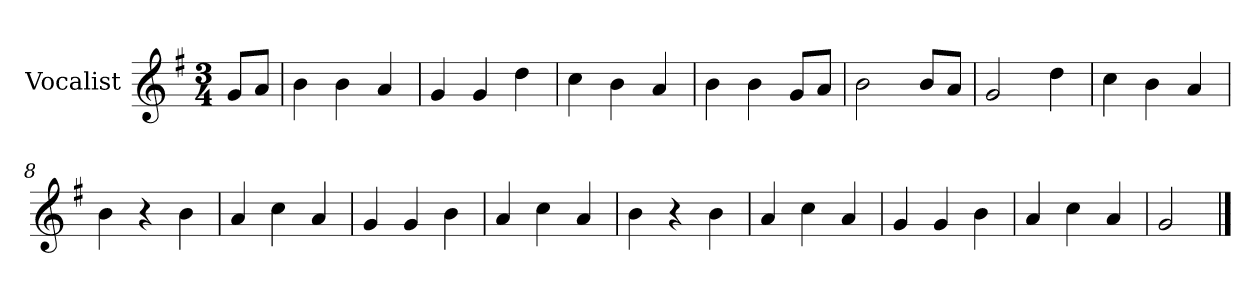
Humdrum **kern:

**kern
*part1
*staff1
*I"Vocalist
*k[f#]
*G:
*M3/4
=
8gL
8aJ
=1
4b
4b
4a
=2
4g
4g
4dd
=3
4cc
4b
4a
=4
4b
4b
8gL
8aJ
=5
2b
8bL
8aJ
=6
2g
4dd
=7
4cc
4b
4a
=8
4b
4r
4b
=9
4a
4cc
4a
=10
4g
4g
4b
=11
4a
4cc
4a
=12
4b
4r
4b
=13
4a
4cc
4a
=14
4g
4g
4b
=15
4a
4cc
4a
=16
2g
==
*-
